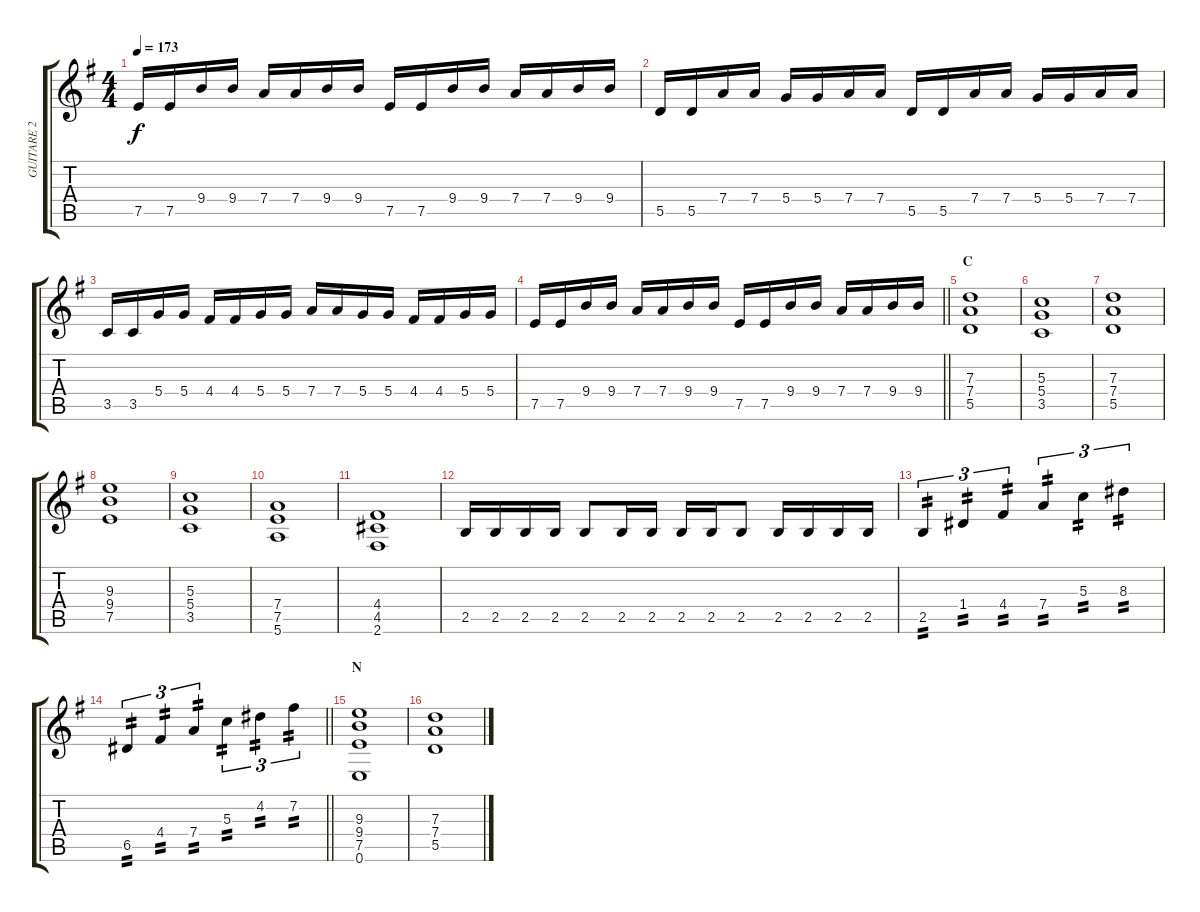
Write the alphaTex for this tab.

\track ("GUITARE 2" "GUITARE 2") {instrument distortionguitar}
\staff {score tabs}
\tuning (E4 B3 G3 D3 A2 E2) {hide}
\ts (4 4)
\tempo 173
\clef g2
\ks g
7.5.16{dy f} 7.5.16 9.4.16 9.4.16 7.4.16 7.4.16 9.4.16 9.4.16 7.5.16 7.5.16 9.4.16 9.4.16 7.4.16 7.4.16 9.4.16 9.4.16 |
5.5.16 5.5.16 7.4.16 7.4.16 5.4.16 5.4.16 7.4.16 7.4.16 5.5.16 5.5.16 7.4.16 7.4.16 5.4.16 5.4.16 7.4.16 7.4.16 |
3.5.16 3.5.16 5.4.16 5.4.16 4.4.16 4.4.16 5.4.16 5.4.16 7.4.16 7.4.16 5.4.16 5.4.16 4.4.16 4.4.16 5.4.16 5.4.16 |
\barLineRight lightlight
7.5.16 7.5.16 9.4.16 9.4.16 7.4.16 7.4.16 9.4.16 9.4.16 7.5.16 7.5.16 9.4.16 9.4.16 7.4.16 7.4.16 9.4.16 9.4.16 |
\section ("" "C")
(7.3 7.4 5.5).1 |
(5.3 5.4 3.5).1 |
(7.3 7.4 5.5).1 |
(9.3 9.4 7.5).1 |
(5.3 5.4 3.5).1 |
(7.4 7.5 5.6).1 |
(4.4 4.5 2.6).1 |
2.5.16 2.5.16 2.5.16 2.5.16 2.5.8 2.5.16 2.5.16 2.5.16 2.5.16 2.5.8 2.5.16 2.5.16 2.5.16 2.5.16 |
2.5.4{tu (3 2) tp 2} 1.4.4{tu (3 2) tp 2} 4.4.4{tu (3 2) tp 2} 7.4.4{tu (3 2) tp 2} 5.3.4{tu (3 2) tp 2} 8.3.4{tu (3 2) tp 2} |
\barLineRight lightlight
6.5.4{tu (3 2) tp 2} 4.4.4{tu (3 2) tp 2} 7.4.4{tu (3 2) tp 2} 5.3.4{tu (3 2) tp 2} 4.2.4{tu (3 2) tp 2} 7.2.4{tu (3 2) tp 2} |
\section ("" "N")
(9.3 9.4 7.5 0.6).1 |
(7.3 7.4 5.5).1
